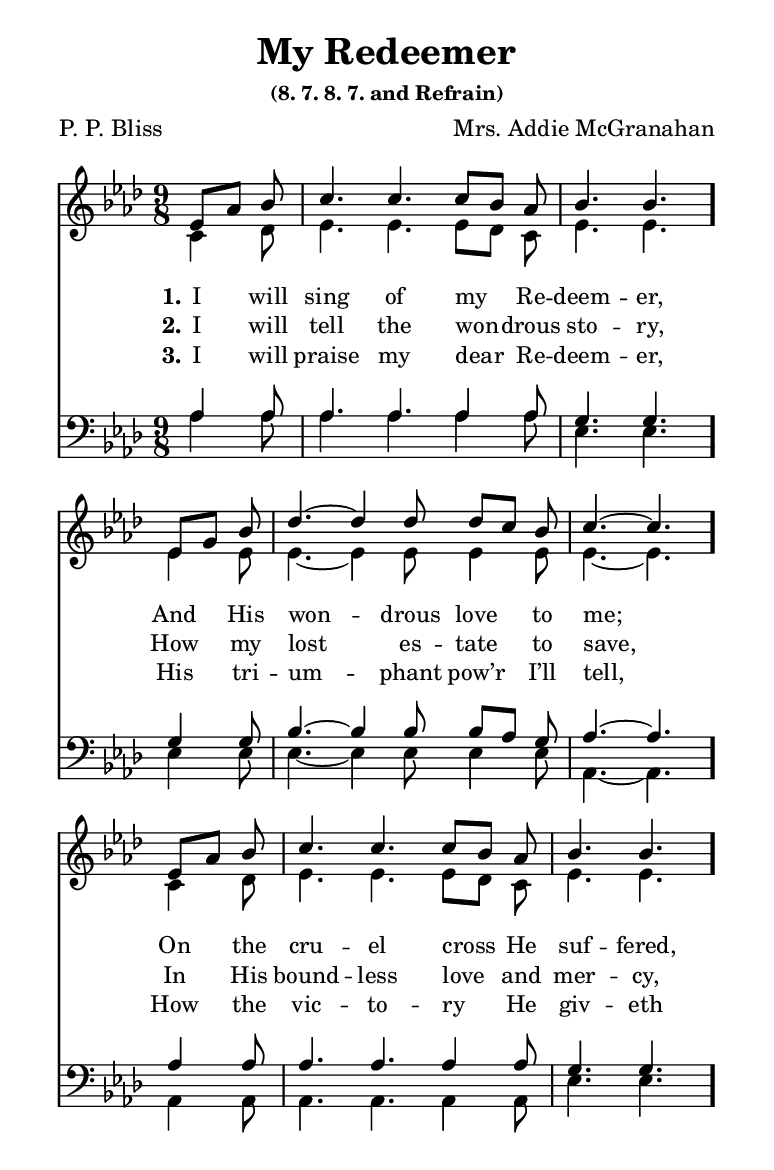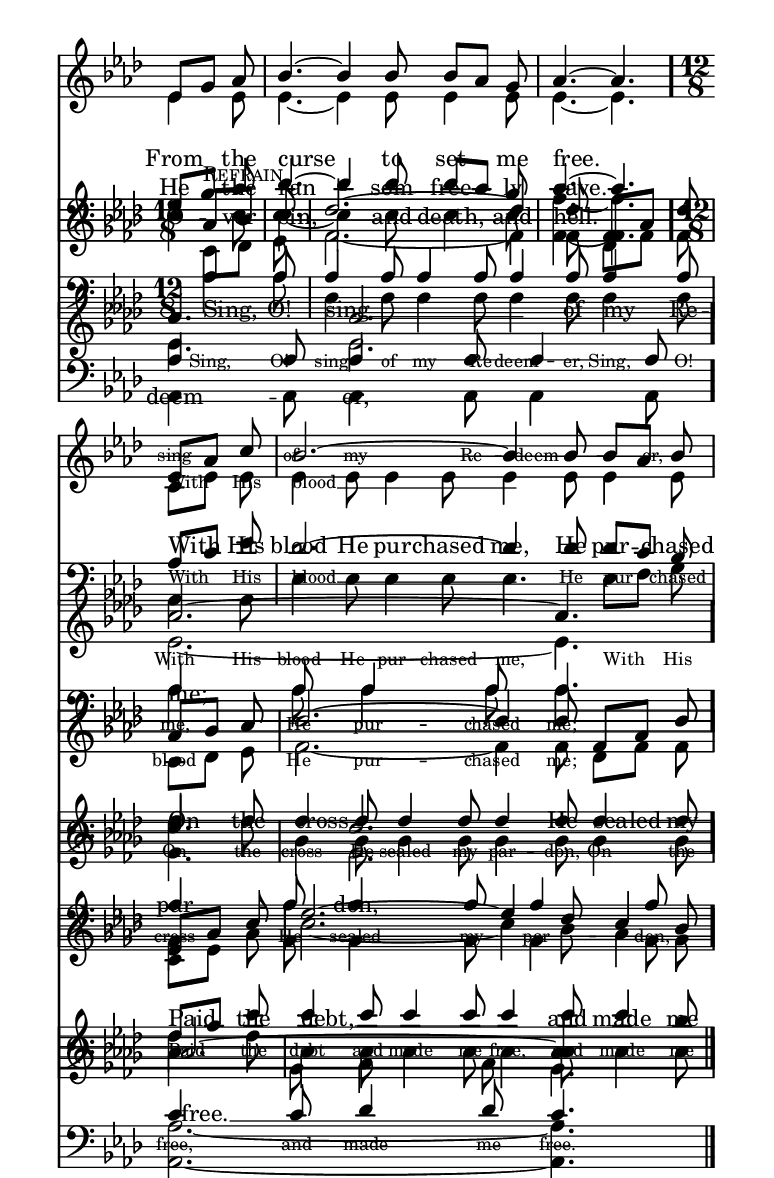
\include "common/global.ily"
\paper {
  \include "common/paper.ily"
  %ragged-bottom = ##t
  ragged-last-bottom = ##t
  systems-per-page = ##f
  page-count = 2
}

\header{
  title = "My Redeemer"
  subsubtitle = "(8. 7. 8. 7. and Refrain)"
  %meter = "8.7.8.7. and Refrain"
  poet = "P. P. Bliss"
  composer = "Mrs. Addie McGranahan"
  %copyright = ""
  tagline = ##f
}

% for fermata in MIDI
ta = { \tempo 4=80 }
tb = { \tempo 4=40 }

patternAA = { c8[ c8] c8 | c4. c4. c8[ c8] c8         | c4. c4.         }
patternAB = { c4      c8 | c4. c4. c8[ c8] c8         | c4. c4.         }
patternAC = { c4      c8 | c4. c4. c4      c8         | c4. c4.         }
patternAD = { c8[ c8] c8 | c4. ~ c4 c8 c8[ c8] c8     | c4. ~ c4.       }
patternAE = { c4      c8 | c4. ~ c4 c8 c4      c8     | c4. ~ c4.       }
patternAF = { c4      c8 | c4. ~ c4 c8 c8[ c8] c8     | c4. ~ c4.       }

patternBA = { c8[ c8] c8 | c2. ~ c4 c8 c8[ c8] c8     | c4. c2.         }
patternBB = { c8[ c8] c8 | c2. ~ c4 c8 c8[ c8] c8     | c2. ~ c4.       }
patternBC = { c8[ c8] c8 | c4 c8 c4 c8 c4 c8 c4 c8    | c2. ~ c4.       }
patternBD = { c8[ c8] c8 | c2. ~ c4 c8 c4 c8          | c2. ~ c4.       }
patternBE = { c8[ c8] c8 | c2. ~ c4 c8 c4 c8          | c4 c8 c4 c8 c4. }

patternCA = { c4 c8      }
patternCB = { c8[ c8] c8 | c2. ~ c4 c8 c8[ c8] c8     | c4 c8 c4 c8 c4. }
patternCC = { c4 c8      | c4 c8 c4 c8 c4. c8[ c8] c8 | c4 c8 c4 c8 c4. }
patternCD = { c8[ c8] c8 | c4 c8 c4 c8 c4 c8 c4 c8    | c4 c8 c4 c8 c4. }
patternCE = { c4 c8      | c4 c8 c4 c8 c4 c8 c4 c8    | c2. ~ c4.       }

global = {
  \include "common/overrides.ily"
  \override Staff.TimeSignature.style = #'()
  \time 9/8
  \override Score.MetronomeMark.transparent = ##t % hide all fermata changes too
  \ta
  \key aes \major
  \partial 4.
  \autoBeamOff
}

notesSoprano = {
\global
\relative c' {

  \changePitch \patternAA { ees aes bes  | c c c bes aes           | bes bes }
  \changePitch \patternAD { ees, g bes   | des des des des c bes   | c c     }
  \changePitch \patternAA { ees, aes bes | c c c bes aes           | bes bes }
  \changePitch \patternAD { ees, g aes   | bes bes bes bes aes g   | aes aes }

  << s^\markup { \small \caps "Refrain"  }
  \time 12/8
  \partial 4.
  \changePitch \patternBA { aes bes c    | des des des f, aes des  | c c     } >>
  \changePitch \patternBB { ees, aes c   | bes bes bes bes aes bes | c c     }
  \changePitch \patternBA { aes bes c    | des des des f, aes des  | c c     }
  \changePitch \patternBD { ees, aes c   | ees ees des c bes       | aes aes }

  \bar "|."

}
}

notesAlto = {
\global
\relative e' {

  \changePitch \patternAB { c des     | ees ees ees des c               | ees ees         }
  \changePitch \patternAE { ees ees   | ees ees ees ees ees             | ees ees         }
  \changePitch \patternAB { c des     | ees ees ees des c               | ees ees         }
  \changePitch \patternAE { ees ees   | ees ees ees ees ees             | ees ees         }

  \changePitch \patternBA { c des ees | f f f des f f                   | ees ees         }
  \changePitch \patternBC { c ees ees | ees ees ees ees ees ees ees ees | ees ees         }
  \changePitch \patternBA { c des ees | f f f des f f                   | ees ees         }
  \changePitch \patternBE { c ees aes | c c bes aes g                   | aes ees f f ees }

}
}

notesTenor = {
\global
\relative a {

  \changePitch \patternAC { aes aes   | aes aes aes aes                 | g g                     }
  \changePitch \patternAF { g g       | bes bes bes bes aes g           | aes aes                 }
  \changePitch \patternAC { aes aes   | aes aes aes aes                 | g g                     }
  \changePitch \patternAD { g bes c   | des des des des c bes           | c c                     }

  \changePitch \patternCA { aes aes   | aes aes aes aes aes aes aes aes | aes aes aes aes aes aes }
  \changePitch \patternCB { aes c ees | des des des des c bes           | aes aes aes aes aes     }
  \changePitch \patternCA { aes aes   | aes aes aes aes aes aes aes aes | aes aes aes aes aes aes }
  \changePitch \patternCD { aes c ees | ees ees ees ees ees ees ees des | c c des des c           }

}
}

notesBass = {
\global
\relative f {

  \changePitch \patternAC { aes aes  | aes aes aes aes                  | ees ees                   }
  \changePitch \patternAE { ees ees  | ees ees ees ees ees              | aes, aes                  }
  \changePitch \patternAC { aes aes  | aes aes aes aes                  | ees' ees                  }
  \changePitch \patternAE { ees ees  | ees ees ees ees ees              | < aes aes, > < aes aes, > }

  \changePitch \patternCA { aes aes  | des, des des des des des des des | aes aes aes aes aes aes   }
  \changePitch \patternCC { aes aes  | ees' ees ees ees ees ees f g     | aes aes aes aes aes       }
  \changePitch \patternCA { aes aes  | des, des des des des des des des | aes aes aes aes aes aes   }
  \changePitch \patternCE { aes' aes | ees ees ees ees ees ees ees ees  | < aes aes, > < aes aes, > }

}
}

SopranoRefrainA = \lyricmode {

\override LyricText.font-size = #-2
\repeat unfold 38 { \skip 4 }
With His blood __

}

SopranoRefrainB = \lyricmode {

\repeat unfold 53 { \skip 4 }
Paid the debt, __ and made me free. __ \bar "." \break

}

% Also lead (soprano) for most of it (second line of refrain excepted)
% The alto also deviates from this on the fourth line of the refrain, but it is
% probably easier to divide them this way than an unanalysed alternative.
AltoRefrain = \lyricmode {

Sing, O! sing __ of my Re -- deem -- er, \bar "." \break
With His blood He pur -- chased me, He pur -- chased me; __ \bar "." \break
\pageBreak
On the cross __ He sealed my par -- don, \bar "." \break
%Paid the debt, __ and made me free. __ \bar "." \break

}

% This refrain not used in layout, just for lyrics extraction
RefrainA = \lyricmode {

Sing, O! sing of my Re -- deem -- er,
With His blood He pur -- chased me, He pur -- chased me;
On the cross He sealed my par -- don,
Paid the debt, and made me free.

}

TenorRefrain = \lyricmode {

\override LyricText.font-size = #-2
\repeat unfold 46 { \skip 4 }
With His blood __ He pur -- chased me, He pur -- chased me;
On the cross He sealed my par -- don, On the cross He sealed my par -- don,
Paid the debt and made me free, and made me free, and made me free.

}

BassRefrain = \lyricmode {

\override LyricText.font-size = #-2
\repeat unfold 30 { \skip 4 }
Sing, O! sing of my Re -- deem -- er, Sing, O! sing of my Re -- deem -- er,
With His blood He pur -- chased me, With His blood He pur -- chased me;
\repeat unfold 26 { \skip 4 }
free. __

}

wordsA = \lyricmode {
\set stanza = "1."

I will sing of my Re -- deem -- er, \bar "."
And His won -- drous love to me; \bar "." \break
On the cru -- el cross He suf -- fered, \bar "."
From the curse to set me free. \bar "." \break

}

wordsB = \lyricmode {
\set stanza = "2."

I will tell the won -- drous sto -- ry,
How my lost es -- tate to save,
In His bound -- less love and mer -- cy,
He the ran -- som free -- ly gave.

{ { \AltoRefrain } }

}

wordsC = \lyricmode {
\set stanza = "3."

I will praise my dear Re -- deem -- er,
His tri -- um -- phant pow’r I’ll tell,
How the vic -- to -- ry He giv -- eth
O -- ver sin, and death, and hell.

}

\score {
  \context ChoirStaff <<
    \context Staff = upper <<
      \set ChoirStaff.systemStartDelimiter = #'SystemStartBar
      \context Voice  = sopranos { \voiceOne << \notesSoprano >> }
      \context Voice  = altos { \voiceTwo << \notesAlto >> }
	  % Synch to altos for convenience
      \context Lyrics = one   \lyricsto altos \wordsA
      \context Lyrics = two   \lyricsto altos \wordsB
      \context Lyrics = three \lyricsto altos \wordsC
    >>
	\new Lyrics \with { alignAboveContext = upper } \lyricsto sopranos \SopranoRefrainA
	\new Lyrics \with { alignBelowContext = upper } \lyricsto sopranos \SopranoRefrainB
    \context Staff = men <<
      \clef bass
      \context Voice  = tenors { \voiceOne << \notesTenor >> }
      \context Voice  = basses { \voiceTwo << \notesBass >> }
    >>
	\new Lyrics \with { alignAboveContext = men } \lyricsto tenors \TenorRefrain
	\new Lyrics \with { alignBelowContext = men } \lyricsto basses \BassRefrain
  >>
  \layout {
    \include "common/layout.ily"
  }
  \midi{
    \include "common/midi.ily"
  }
}

\version "2.18.0"  % necessary for upgrading to future LilyPond versions.

% vi:set et ts=2 sw=2 ai nocindent syntax=lilypond
